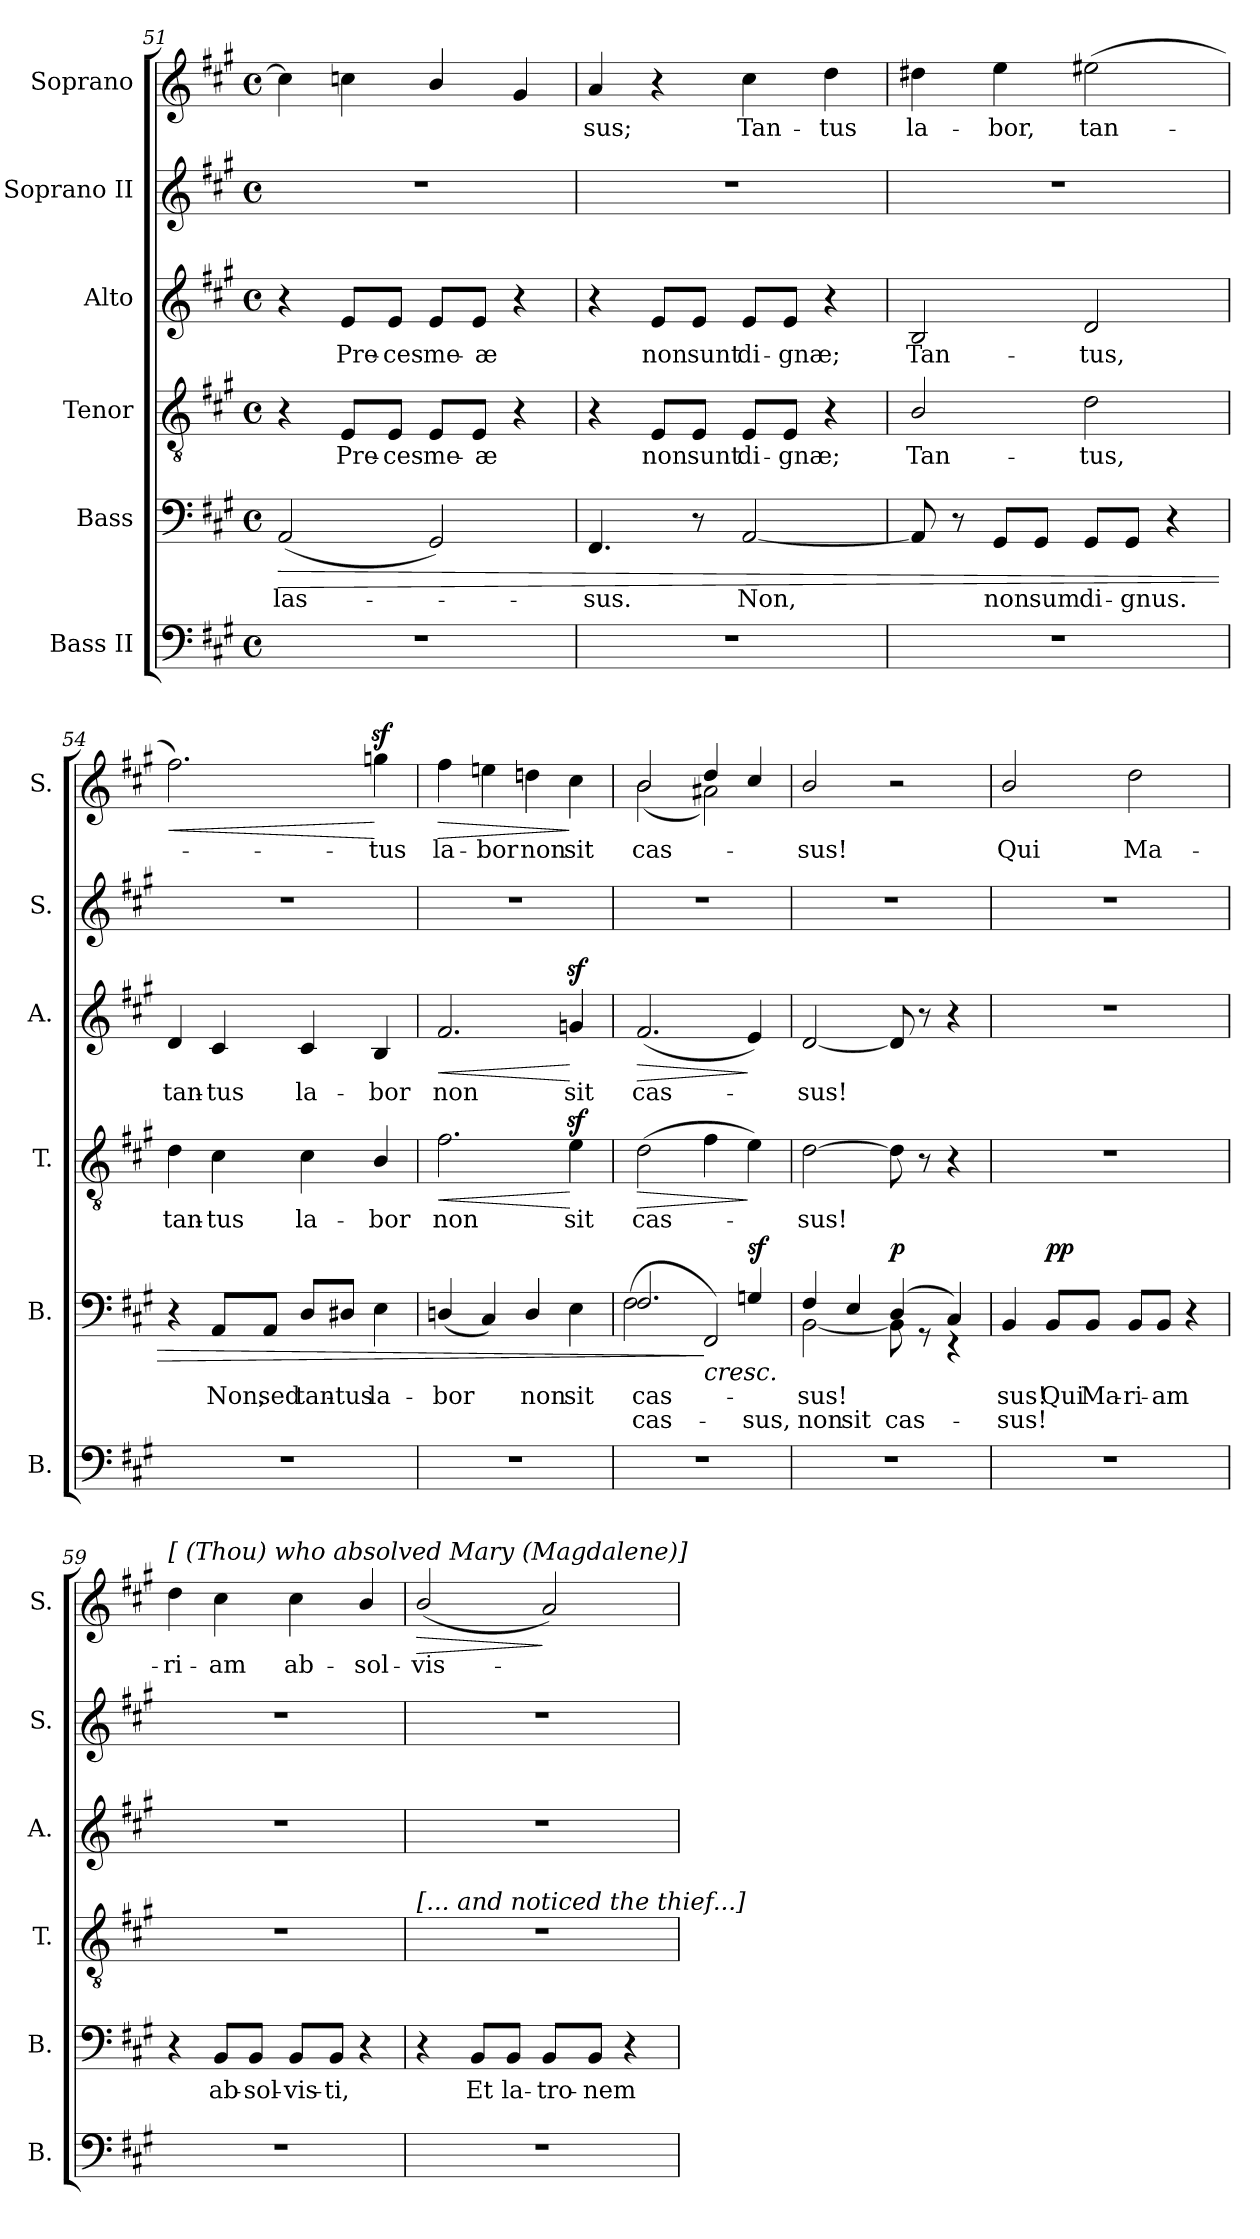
**kern	**kern	**text	**text	**dynam	**kern	**text	**dynam	**kern	**text	**dynam	**kern	**kern	**text	**dynam
*part6	*part5	*part5	*part5	*part5	*part4	*part4	*part4	*part3	*part3	*part3	*part2	*part1	*part1	*part1
*staff6	*staff5	*staff5	*staff5	*staff5	*staff4	*staff4	*staff4	*staff3	*staff3	*staff3	*staff2	*staff1	*staff1	*staff1
*I"Bass II	*I"Bass	*	*	*	*I"Tenor	*	*	*I"Alto	*	*	*I"Soprano II	*I"Soprano	*	*
*I'B.	*I'B.	*	*	*	*I'T.	*	*	*I'A.	*	*	*I'S.	*I'S.	*	*
*clefF4	*clefF4	*	*	*	*clefGv2	*	*	*clefG2	*	*	*clefG2	*clefG2	*	*
*	*	*	*	*	*ITrd7c12	*	*	*	*	*	*	*	*	*
*k[f#c#g#]	*k[f#c#g#]	*	*	*	*k[f#c#g#]	*	*	*k[f#c#g#]	*	*	*k[f#c#g#]	*k[f#c#g#]	*	*
*A:	*A:	*	*	*	*A:	*	*	*A:	*	*	*A:	*A:	*	*
*M4/4	*M4/4	*	*	*	*M4/4	*	*	*M4/4	*	*	*M4/4	*M4/4	*	*
*met(c)	*met(c)	*	*	*	*met(c)	*	*	*met(c)	*	*	*met(c)	*met(c)	*	*
=51	=51	=51	=51	=51	=51	=51	=51	=51	=51	=51	=51	=51	=51	=51
!	!	!LO:LY:b	!	!LO:HP:b	!	!	!	!	!	!	!	!	!	!
1r	(<2AA/	las-	.	>	4r	.	.	4r	.	.	1r	4cc#\]	.	.
!	!	!	!	!	!	!LO:LY:b	!	!	!LO:LY:b	!	!	!	!	!
.	.	.	.	.	8EE/L	Pre-	.	8e/L	Pre-	.	.	4ccn\	.	.
!	!	!	!	!	!	!LO:LY:b	!	!	!LO:LY:b	!	!	!	!	!
.	.	.	.	.	8EE/J	-ces	.	8e/J	-ces	.	.	.	.	.
!	!	!	!	!	!	!LO:LY:b	!	!	!LO:LY:b	!	!	!	!	!
.	2GG#/)	.	.	.	8EE/L	me-	.	8e/L	me-	.	.	4b/	.	.
!	!	!	!	!	!	!LO:LY:b	!	!	!LO:LY:b	!	!	!	!	!
.	.	.	.	.	8EE/J	-æ	.	8e/J	-æ	.	.	.	.	.
.	.	.	.	.	4r	.	.	4r	.	.	.	4g#/	.	.
=52	=52	=52	=52	=52	=52	=52	=52	=52	=52	=52	=52	=52	=52	=52
!	!	!LO:LY:b	!	!	!	!	!	!	!	!	!	!	!LO:LY:b	!
1r	4.FF#/	-sus.	.	.	4r	.	.	4r	.	.	1r	4a/	-sus;	.
!	!	!	!	!	!	!LO:LY:b	!	!	!LO:LY:b	!	!	!	!	!
.	.	.	.	.	8EE/L	non	.	8e/L	non	.	.	4r	.	.
!	!	!	!	!	!	!LO:LY:b	!	!	!LO:LY:b	!	!	!	!	!
.	8r	.	.	.	8EE/J	sunt	.	8e/J	sunt	.	.	.	.	.
!	!	!LO:LY:b	!	!	!	!LO:LY:b	!	!	!LO:LY:b	!	!	!	!LO:LY:b	!
.	[2AA/	Non,	.	.	8EE/L	di-	.	8e/L	di-	.	.	4cc#\	Tan-	.
!	!	!	!	!	!	!LO:LY:b	!	!	!LO:LY:b	!	!	!	!	!
.	.	.	.	.	8EE/J	-gnæ;	.	8e/J	-gnæ;	.	.	.	.	.
!	!	!	!	!	!	!	!	!	!	!	!	!	!LO:LY:b	!
.	.	.	.	.	4r	.	.	4r	.	.	.	4dd\	-tus	.
!!LO:LB:g=z
=53	=53	=53	=53	=53	=53	=53	=53	=53	=53	=53	=53	=53	=53	=53
!	!	!	!	!	!	!LO:LY:b	!	!	!LO:LY:b	!	!	!	!LO:LY:b	!
1r	8AA/]	.	.	.	2BB/	Tan-	.	2B/	Tan-	.	1r	4dd#X\	la-	.
.	8r	.	.	.	.	.	.	.	.	.	.	.	.	.
!	!	!LO:LY:b	!	!	!	!	!	!	!	!	!	!	!LO:LY:b	!
.	8GG#/L	non	.	.	.	.	.	.	.	.	.	4ee\	-bor,	.
!	!	!LO:LY:b	!	!	!	!	!	!	!	!	!	!	!	!
.	8GG#/J	sum	.	.	.	.	.	.	.	.	.	.	.	.
!	!	!LO:LY:b	!	!	!	!LO:LY:b	!	!	!LO:LY:b	!	!	!	!LO:LY:b	!
.	8GG#/L	di-	.	.	2D\	-tus,	.	2d/	-tus,	.	.	(>2ee#X\	tan-	.
!	!	!LO:LY:b	!	!	!	!	!	!	!	!	!	!	!	!
.	8GG#/J	-gnus.	.	.	.	.	.	.	.	.	.	.	.	.
.	4r	.	.	.	.	.	.	.	.	.	.	.	.	.
=54	=54	=54	=54	=54	=54	=54	=54	=54	=54	=54	=54	=54	=54	=54
!	!	!	!	!	!	!LO:LY:b	!	!	!LO:LY:b	!	!	!	!	!LO:HP:b
1r	4r	.	.	.	4D\	tan-	.	4d/	tan-	.	1r	2.ff#\)	.	<
!	!	!LO:LY:b	!	!	!	!LO:LY:b	!	!	!LO:LY:b	!	!	!	!	!
.	8AA/L	Non,	.	.	4C#\	-tus	.	4c#/	-tus	.	.	.	.	.
!	!	!LO:LY:b	!	!	!	!	!	!	!	!	!	!	!	!
.	8AA/J	sed	.	.	.	.	.	.	.	.	.	.	.	.
!	!	!LO:LY:b	!	!	!	!LO:LY:b	!	!	!LO:LY:b	!	!	!	!	!
.	8D/L	tan-	.	.	4C#\	la-	.	4c#/	la-	.	.	.	.	.
!	!	!LO:LY:b	!	!	!	!	!	!	!	!	!	!	!	!
.	8D#X/J	-tus	.	.	.	.	.	.	.	.	.	.	.	.
!	!	!LO:LY:b	!	!	!	!LO:LY:b	!	!	!LO:LY:b	!	!	!	!LO:LY:b	!
.	4E\	la-	.	.	4BB/	-bor	.	4B/	-bor	.	.	4ggnz>\	-tus	[
=55	=55	=55	=55	=55	=55	=55	=55	=55	=55	=55	=55	=55	=55	=55
!	!	!LO:LY:b	!	!	!	!LO:LY:b	!LO:HP:b	!	!LO:LY:b	!LO:HP:b	!	!	!LO:LY:b	!LO:HP:b
1r	(<4Dn/	-bor	.	.	2.F#\	non	<	2.f#/	non	<	1r	4ff#\	la-	>
!	!	!	!	!	!	!	!	!	!	!	!	!	!LO:LY:b	!
.	4C#/)	.	.	.	.	.	.	.	.	.	.	4een\	-bor	.
!	!	!LO:LY:b	!	!	!	!	!	!	!	!	!	!	!LO:LY:b	!
.	4D/	non	.	.	.	.	.	.	.	.	.	4ddn\	non	.
!	!	!LO:LY:b	!	!	!	!LO:LY:b	!	!	!LO:LY:b	!	!	!	!LO:LY:b	!
.	4E\	sit	.	.	4Ez>\	sit	[	4gnz>/	sit	[	.	4cc#\	sit	]
=56	=56	=56	=56	=56	=56	=56	=56	=56	=56	=56	=56	=56	=56	=56
!	!	!LO:LY:b	!LO:LY:b	!	!	!LO:LY:b	!LO:HP:b	!	!LO:LY:b	!LO:HP:b	!	!	!LO:LY:b	!
*	*^	*	*	*	*	*	*	*	*	*	*	*^	*	*
1r	2.F#/	(>2F#\	cas-	cas-	.	(>2D\	cas-	>	(<2.f#/	cas-	>	1r	2b/	(<2b\	cas-	.
!	!	!	!	!	!LO:HP:n=1:b	!	!	!	!	!	!	!	!	!	!	!
.	.	2FF#/)	.	.	] <	4F#\	.	.	.	.	.	.	4dd/	2a#X\)	.	.
!	!	!	!	!LO:LY:b	!LO:DY:a	!	!	!	!	!	!	!	!	!	!	!
.	4Gn/	.	.	-sus,	sf	4E\)	.	]	4e/)	.	]	.	4cc#/	.	.	.
*	*	*	*	*	*	*	*	*	*	*	*	*	*v	*v	*	*
=57	=57	=57	=57	=57	=57	=57	=57	=57	=57	=57	=57	=57	=57	=57	=57
!	!	!	!LO:LY:b	!LO:LY:b	!	!	!LO:LY:b	!	!	!LO:LY:b	!	!	!	!LO:LY:b	!
1r	4F#/	[2BB\	-sus!	non	.	[2D\	-sus!	.	[2d/	-sus!	.	1r	2b/	-sus!	.
!	!	!	!	!LO:LY:b	!	!	!	!	!	!	!	!	!	!	!
.	4E/	.	.	sit	.	.	.	.	.	.	.	.	.	.	.
!	!	!	!	!LO:LY:b	!LO:DY:n=1:a	!	!	!	!	!	!	!	!	!	!
.	(>4D/	8BB\]	.	cas-	[ p	8D\]	.	.	8d/]	.	.	.	2r	.	.
.	.	8r	.	.	.	8r	.	.	8r	.	.	.	.	.	.
.	4C#/)	4r	.	.	.	4r	.	.	4r	.	.	.	.	.	.
!!LO:PB:g=z
=58	=58	=58	=58	=58	=58	=58	=58	=58	=58	=58	=58	=58	=58	=58	=58
!	!	!	!LO:LY:b	!LO:LY:b	!	!	!	!	!	!	!	!	!	!LO:LY:b	!
*	*v	*v	*	*	*	*	*	*	*	*	*	*	*	*	*
1r	4BB/	sus!	-sus!	.	1r	.	.	1r	.	.	1r	2b/	Qui	.
!	!	!LO:LY:b	!	!LO:DY:a	!	!	!	!	!	!	!	!	!	!
.	8BB/L	Qui	.	pp	.	.	.	.	.	.	.	.	.	.
!	!	!LO:LY:b	!	!	!	!	!	!	!	!	!	!	!	!
.	8BB/J	Ma-	.	.	.	.	.	.	.	.	.	.	.	.
!	!	!LO:LY:b	!	!	!	!	!	!	!	!	!	!	!LO:LY:b	!
.	8BB/L	-ri-	.	.	.	.	.	.	.	.	.	2dd\	Ma-	.
!	!	!LO:LY:b	!	!	!	!	!	!	!	!	!	!	!	!
.	8BB/J	-am	.	.	.	.	.	.	.	.	.	.	.	.
.	4r	.	.	.	.	.	.	.	.	.	.	.	.	.
=59	=59	=59	=59	=59	=59	=59	=59	=59	=59	=59	=59	=59	=59	=59
!	!	!	!	!	!	!	!	!	!	!	!	!LO:TX:a:i:t=[ (Thou) who absolved Mary (Magdalene)]	!	!
!	!	!	!	!	!	!	!	!	!	!	!	!	!LO:LY:b	!
1r	4r	.	.	.	1r	.	.	1r	.	.	1r	4dd\	-ri-	.
!	!	!LO:LY:b	!	!	!	!	!	!	!	!	!	!	!LO:LY:b	!
.	8BB/L	ab-	.	.	.	.	.	.	.	.	.	4cc#\	-am	.
!	!	!LO:LY:b	!	!	!	!	!	!	!	!	!	!	!	!
.	8BB/J	-sol-	.	.	.	.	.	.	.	.	.	.	.	.
!	!	!LO:LY:b	!	!	!	!	!	!	!	!	!	!	!LO:LY:b	!
.	8BB/L	-vis-	.	.	.	.	.	.	.	.	.	4cc#\	ab-	.
!	!	!LO:LY:b	!	!	!	!	!	!	!	!	!	!	!	!
.	8BB/J	-ti,	.	.	.	.	.	.	.	.	.	.	.	.
!	!	!	!	!	!	!	!	!	!	!	!	!	!LO:LY:b	!
.	4r	.	.	.	.	.	.	.	.	.	.	4b/	-sol-	.
=60	=60	=60	=60	=60	=60	=60	=60	=60	=60	=60	=60	=60	=60	=60
!	!	!	!	!	!LO:TX:a:i:t=[... and noticed the thief...]	!	!	!	!	!	!	!	!	!
!	!	!	!	!	!	!	!	!	!	!	!	!	!LO:LY:b	!LO:HP:b
1r	4r	.	.	.	1r	.	.	1r	.	.	1r	(<2b/	-vis-	>
!	!	!LO:LY:b	!	!	!	!	!	!	!	!	!	!	!	!
.	8BB/L	Et	.	.	.	.	.	.	.	.	.	.	.	.
!	!	!LO:LY:b	!	!	!	!	!	!	!	!	!	!	!	!
.	8BB/J	la-	.	.	.	.	.	.	.	.	.	.	.	.
!	!	!LO:LY:b	!	!	!	!	!	!	!	!	!	!	!	!
.	8BB/L	-tro-	.	.	.	.	.	.	.	.	.	2a/)	.	]
!	!	!LO:LY:b	!	!	!	!	!	!	!	!	!	!	!	!
.	8BB/J	-nem	.	.	.	.	.	.	.	.	.	.	.	.
.	4r	.	.	.	.	.	.	.	.	.	.	.	.	.
=	=	=	=	=	=	=	=	=	=	=	=	=	=	=
*-	*-	*-	*-	*-	*-	*-	*-	*-	*-	*-	*-	*-	*-	*-
